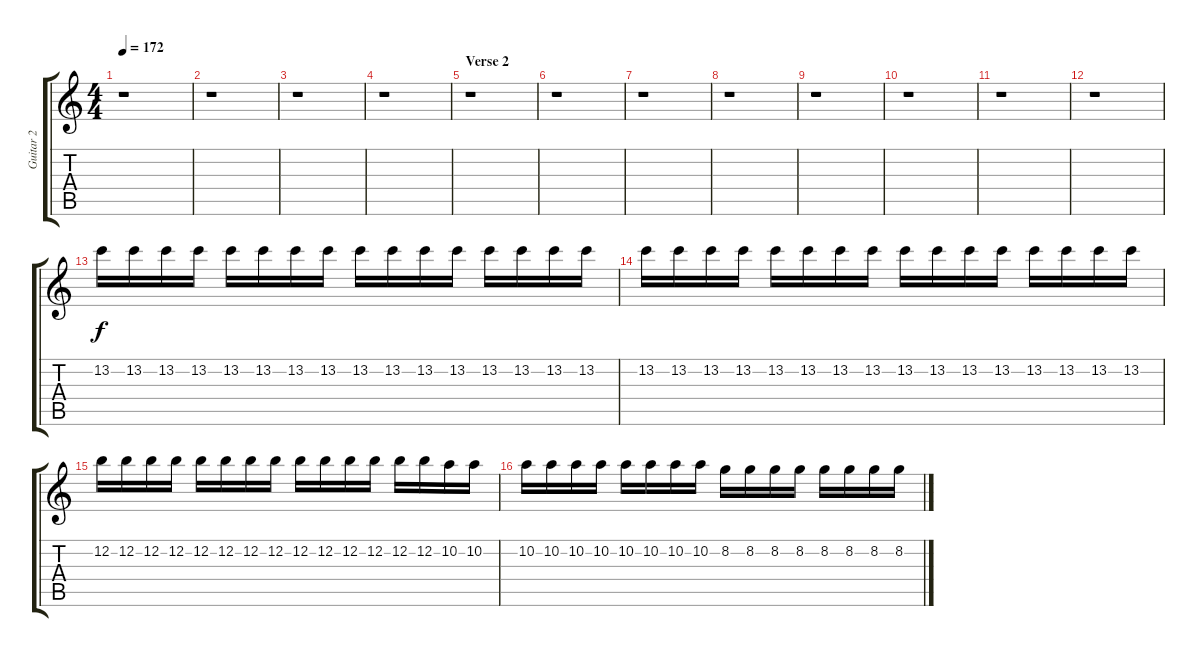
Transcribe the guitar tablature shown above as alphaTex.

\track ("Guitar 2" "Guitar 2") {instrument distortionguitar}
\staff {score tabs}
\tuning (E4 B3 G3 D3 A2 E2) {hide}
\ts (4 4)
\tempo 172
\clef g2
\ks c
r.1{dy f} |
r.1 |
r.1 |
r.1 |
\section ("" "Verse 2")
r.1 |
r.1 |
r.1 |
r.1 |
r.1 |
r.1 |
r.1 |
r.1 |
13.2.16 13.2.16 13.2.16 13.2.16 13.2.16 13.2.16 13.2.16 13.2.16 13.2.16 13.2.16 13.2.16 13.2.16 13.2.16 13.2.16 13.2.16 13.2.16 |
13.2.16 13.2.16 13.2.16 13.2.16 13.2.16 13.2.16 13.2.16 13.2.16 13.2.16 13.2.16 13.2.16 13.2.16 13.2.16 13.2.16 13.2.16 13.2.16 |
12.2.16 12.2.16 12.2.16 12.2.16 12.2.16 12.2.16 12.2.16 12.2.16 12.2.16 12.2.16 12.2.16 12.2.16 12.2.16 12.2.16 10.2.16 10.2.16 |
10.2.16 10.2.16 10.2.16 10.2.16 10.2.16 10.2.16 10.2.16 10.2.16 8.2.16 8.2.16 8.2.16 8.2.16 8.2.16 8.2.16 8.2.16 8.2.16
